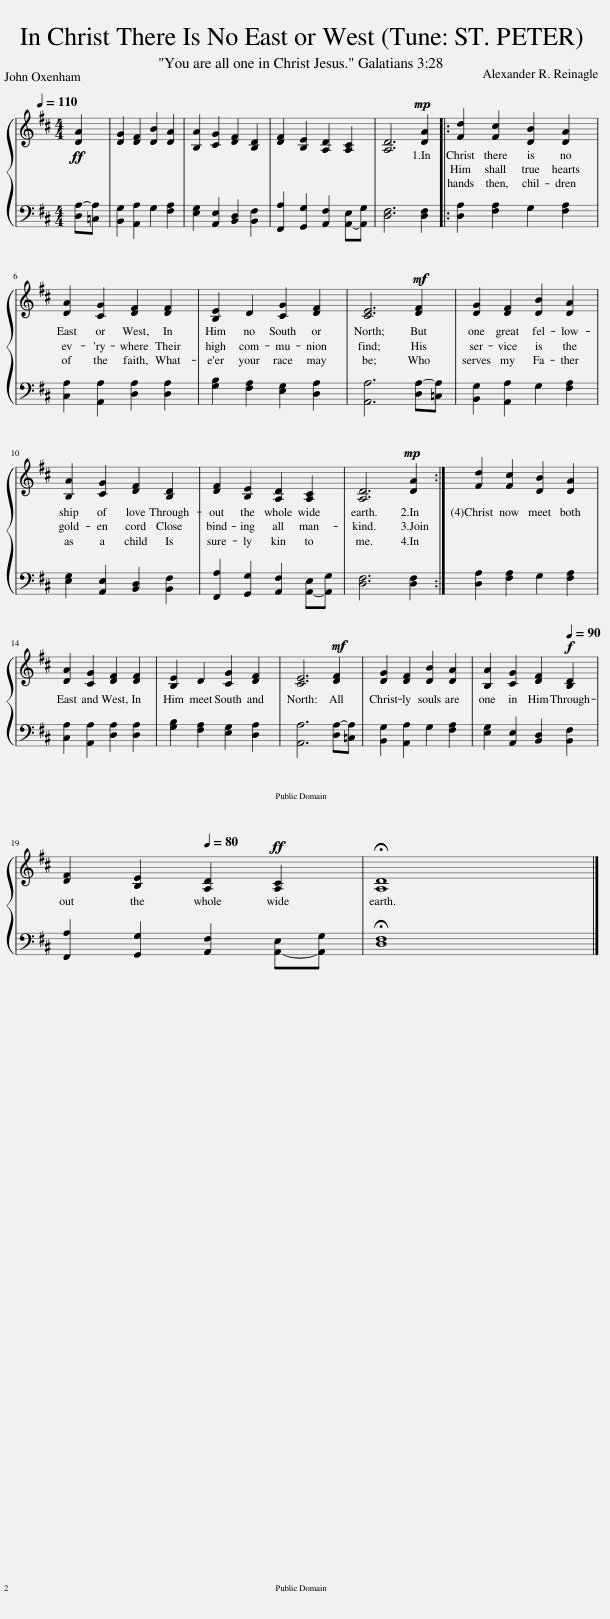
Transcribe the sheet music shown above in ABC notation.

X:1
%%score { 1 | 2 }
L:1/8
Q:1/4=110
M:4/4
I:linebreak $
K:D
V:1 treble
V:2 bass
V:1
!ff! [DA]2 | [DG]2 [DF]2 [DB]2 [DA]2 | [B,A]2 [CG]2 [DF]2 [B,D]2 | [DF]2 [B,E]2 [A,D]2 [A,C]2 | [A,D]6!mp! [DA]2 |: %5
 [Fd]2 [Fc]2 [DB]2 [DA]2 |$ [DA]2 [CG]2 [DF]2 [DF]2 | [B,E]2 D2 [CG]2 [DF]2 | [CE]6!mf! [DF]2 | [DG]2 [DF]2 [DB]2 [DA]2 |$ %10
 [B,A]2 [CG]2 [DF]2 [B,D]2 | [DF]2 [B,E]2 [A,D]2 [A,C]2 | [A,D]6!mp! [DA]2 :| [Fd]2 [Fc]2 [DB]2 [DA]2 |$ [DA]2 [CG]2 [DF]2 [DF]2 | %15
 [B,E]2 D2 [CG]2 [DF]2 | [CE]6!mf! [DF]2 | [DG]2 [DF]2 [DB]2 [DA]2 | [B,A]2 [CG]2 [DF]2[Q:1/4=90]!f! [B,D]2 |$ [DF]2 [B,E]2[Q:1/4=80] [A,D]2!ff! [A,C]2 | %20
 !fermata![A,D]8 |] %21
V:2
 [D,A,-][=C,A,] | [B,,G,]2 [A,,A,]2 G,2 [F,A,]2 | [E,G,]2 [A,,E,]2 [B,,D,]2 [B,,F,]2 | [F,,A,]2 [G,,G,]2 [A,,F,]2 [A,,-E,][A,,G,] | [D,F,]6 [D,F,]2 |: %5
 [D,A,]2 [F,A,]2 G,2 [F,A,]2 |$ [C,A,]2 [A,,A,]2 [D,A,]2 [D,A,]2 | [G,B,]2 [F,A,]2 [E,G,]2 [D,A,]2 | [A,,A,]6 [D,A,-][=C,A,] | [B,,G,]2 [A,,A,]2 G,2 [F,A,]2 |$ %10
 [E,G,]2 [A,,E,]2 [B,,D,]2 [B,,F,]2 | [F,,A,]2 [G,,G,]2 [A,,F,]2 [A,,-E,][A,,G,] | [D,F,]6 [D,F,]2 :| [D,A,]2 [F,A,]2 G,2 [F,A,]2 |$ [C,A,]2 [A,,A,]2 [D,A,]2 [D,A,]2 | %15
 [G,B,]2 [F,A,]2 [E,G,]2 [D,A,]2 | [A,,A,]6 [D,A,-][=C,A,] | [B,,G,]2 [A,,A,]2 G,2 [F,A,]2 | [E,G,]2 [A,,E,]2 [B,,D,]2 [B,,F,]2 |$ [F,,A,]2 [G,,G,]2 [A,,F,]2 [A,,-E,][A,,G,] | %20
 !fermata![D,F,]8 |] %21
